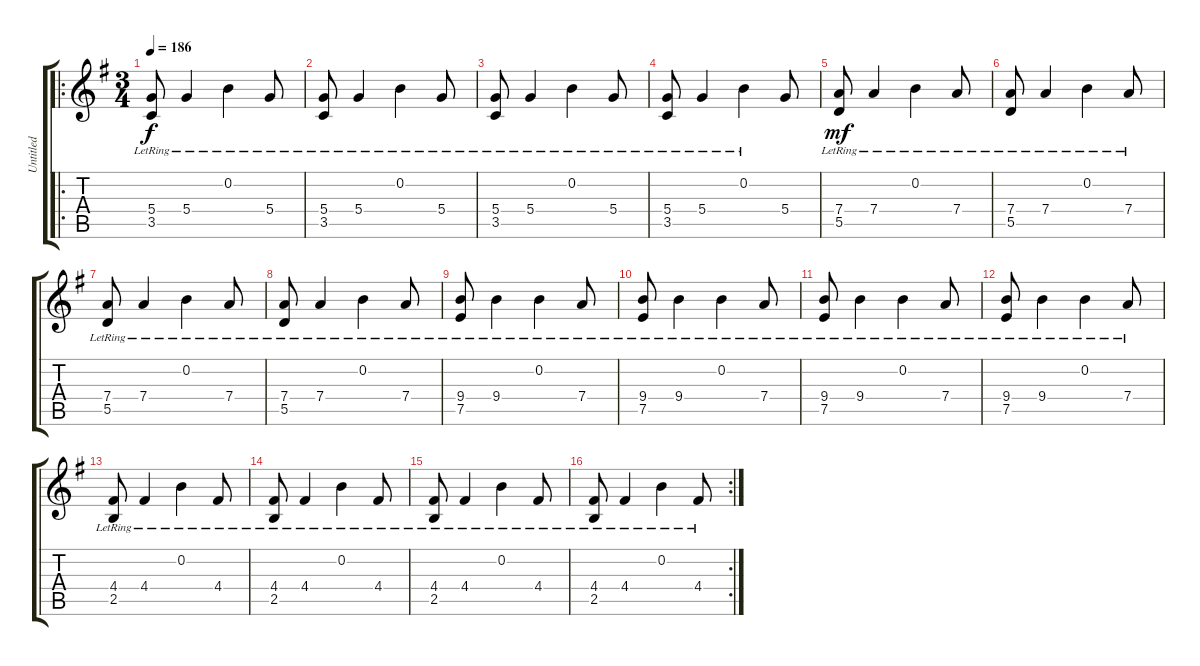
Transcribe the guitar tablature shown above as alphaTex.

\track ("Untitled" "Untitled") {instrument electricguitarclean}
\staff {score tabs}
\tuning (E4 B3 G3 D3 A2 E2) {hide}
\ro
\ts (3 4)
\tempo 186
\clef g2
\ks g
(5.4{lr} 3.5{lr}).8{dy f} 5.4{lr}.4 0.2{lr}.4 5.4{lr}.8 |
(5.4{lr} 3.5{lr}).8 5.4{lr}.4 0.2{lr}.4 5.4{lr}.8 |
(5.4{lr} 3.5{lr}).8 5.4{lr}.4 0.2{lr}.4 5.4{lr}.8 |
(5.4{lr} 3.5{lr}).8 5.4{lr}.4 0.2{lr}.4 5.4.8 |
(7.4{lr} 5.5{lr}).8{dy mf} 7.4{lr}.4 0.2{lr}.4 7.4{lr}.8 |
(7.4{lr} 5.5{lr}).8 7.4{lr}.4 0.2{lr}.4 7.4{lr}.8 |
(7.4{lr} 5.5{lr}).8 7.4{lr}.4 0.2{lr}.4 7.4{lr}.8 |
(7.4{lr} 5.5{lr}).8 7.4{lr}.4 0.2{lr}.4 7.4{lr}.8 |
(9.4{lr} 7.5{lr}).8 9.4{lr}.4 0.2{lr}.4 7.4{lr}.8 |
(9.4{lr} 7.5{lr}).8 9.4{lr}.4 0.2{lr}.4 7.4{lr}.8 |
(9.4{lr} 7.5{lr}).8 9.4{lr}.4 0.2{lr}.4 7.4{lr}.8 |
(9.4{lr} 7.5{lr}).8 9.4{lr}.4 0.2{lr}.4 7.4{lr}.8 |
(4.4{lr} 2.5{lr}).8 4.4{lr}.4 0.2{lr}.4 4.4{lr}.8 |
(4.4{lr} 2.5{lr}).8 4.4{lr}.4 0.2{lr}.4 4.4{lr}.8 |
(4.4{lr} 2.5{lr}).8 4.4{lr}.4 0.2{lr}.4 4.4{lr}.8 |
\rc 2
(4.4{lr} 2.5{lr}).8 4.4{lr}.4 0.2{lr}.4 4.4{lr}.8
